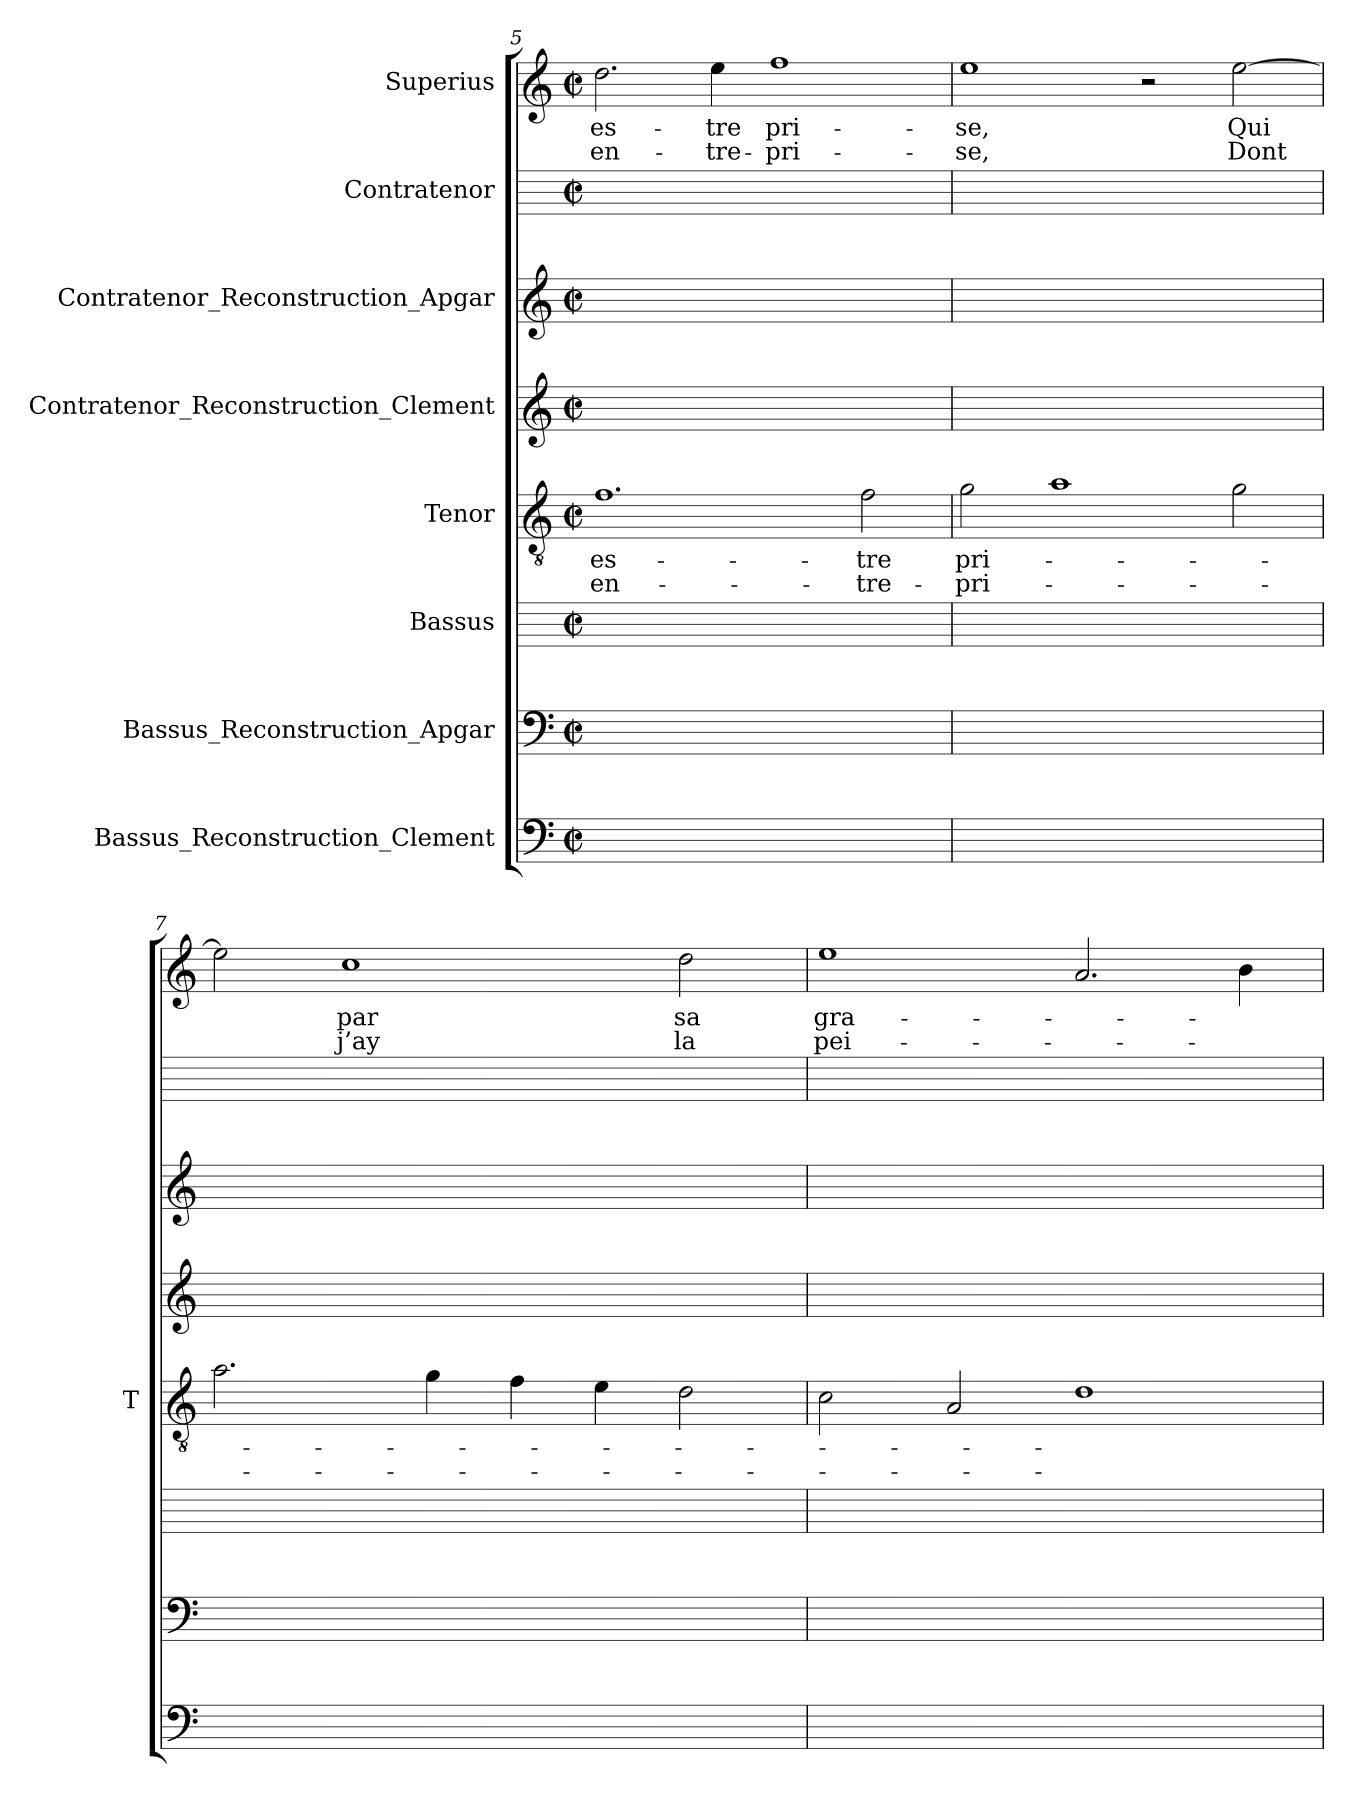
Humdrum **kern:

**kern	**kern	**kern	**kern	**text	**text	**kern	**kern	**kern	**kern	**text	**text
*part8	*part7	*part6	*part5	*part5	*part5	*part4	*part3	*part2	*part1	*part1	*part1
*staff8	*staff7	*staff6	*staff5	*staff5	*staff5	*staff4	*staff3	*staff2	*staff1	*staff1	*staff1
*I"Bassus_Reconstruction_Clement	*I"Bassus_Reconstruction_Apgar	*I"Bassus	*I"Tenor	*	*	*I"Contratenor_Reconstruction_Clement	*I"Contratenor_Reconstruction_Apgar	*I"Contratenor	*I"Superius	*	*
*	*	*	*I'T	*	*	*	*	*	*	*	*
*clefF4	*clefF4	*	*clefGv2	*	*	*clefG2	*clefG2	*	*clefG2	*	*
*k[]	*k[]	*	*k[]	*	*	*k[]	*k[]	*	*k[]	*	*
*C:	*C:	*	*C:	*	*	*C:	*C:	*	*C:	*	*
*M2/2	*M2/2	*M2/2	*M2/2	*	*	*M2/2	*M2/2	*M2/2	*M2/2	*	*
*met(c|)	*met(c|)	*met(c|)	*met(c|)	*	*	*met(c|)	*met(c|)	*met(c|)	*met(c|)	*	*
=5	=5	=5	=5	=5	=5	=5	=5	=5	=5	=5	=5
0ryy	0ryy	0ryy	1.f	es-	en-	0ryy	0ryy	0ryy	2.dd	es-	en-
.	.	.	.	.	.	.	.	.	4ee	-tre	tre-
.	.	.	.	.	.	.	.	.	1ff	pri-	pri-
.	.	.	2f	-tre	tre-	.	.	.	.	.	.
=6	=6	=6	=6	=6	=6	=6	=6	=6	=6	=6	=6
0ryy	0ryy	0ryy	2g	pri-	pri-	0ryy	0ryy	0ryy	1ee	-se,	-se,
.	.	.	1a	.	.	.	.	.	.	.	.
.	.	.	.	.	.	.	.	.	2r	.	.
.	.	.	2g	.	.	.	.	.	[2ee	-Qui	-Dont
=7	=7	=7	=7	=7	=7	=7	=7	=7	=7	=7	=7
0ryy	0ryy	0ryy	2.a	.	.	0ryy	0ryy	0ryy	2ee]	.	.
.	.	.	.	.	.	.	.	.	1cc	-par	-j’ay
.	.	.	4g	.	.	.	.	.	.	.	.
.	.	.	4f	.	.	.	.	.	.	.	.
.	.	.	4e	.	.	.	.	.	.	.	.
.	.	.	2d	.	.	.	.	.	2dd	-sa	-la
=8	=8	=8	=8	=8	=8	=8	=8	=8	=8	=8	=8
0ryy	0ryy	0ryy	2c	.	.	0ryy	0ryy	0ryy	1ee	gra-	pei-
.	.	.	2A	.	.	.	.	.	.	.	.
.	.	.	1d	.	.	.	.	.	2.a	.	.
.	.	.	.	.	.	.	.	.	4b	.	.
=	=	=	=	=	=	=	=	=	=	=	=
*-	*-	*-	*-	*-	*-	*-	*-	*-	*-	*-	*-
